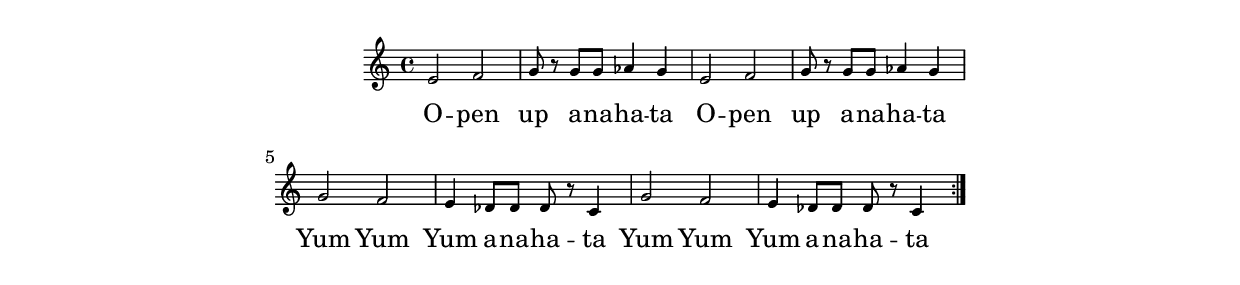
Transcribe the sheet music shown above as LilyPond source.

\version "2.19.45"
\paper {
	line-width = 4.6\in
}

melody = \relative c' {
  \clef treble
  \key c \major
  \time 4/4 
  \set Score.voltaSpannerDuration = #(ly:make-moment 4/4)
	\new Voice = "words" {
			\repeat volta 2 {
				e2 f | g8 r g g aes4 g | e2 f | g8 r g g aes4 g |
				g2 f | e4 des8 des des r c4 | g'2 f | e4 des8 des des r c4 |
			}
		}
}

text =  \lyricmode {
   O -- pen | up a -- na -- ha -- ta |  O -- pen | up a -- na -- ha -- ta |
   Yum Yum | Yum a -- na -- ha -- ta | Yum Yum | Yum a -- na -- ha -- ta |
}

\score {
  <<
    \new Staff \with { \magnifyStaff #5/7 } {
    	\new Voice = "one" { \melody }
  	}
    \new Lyrics \lyricsto "words" \text
  >>
  \layout { 
   % #(layout-set-staff-size 14)
   }
  \midi { }
}